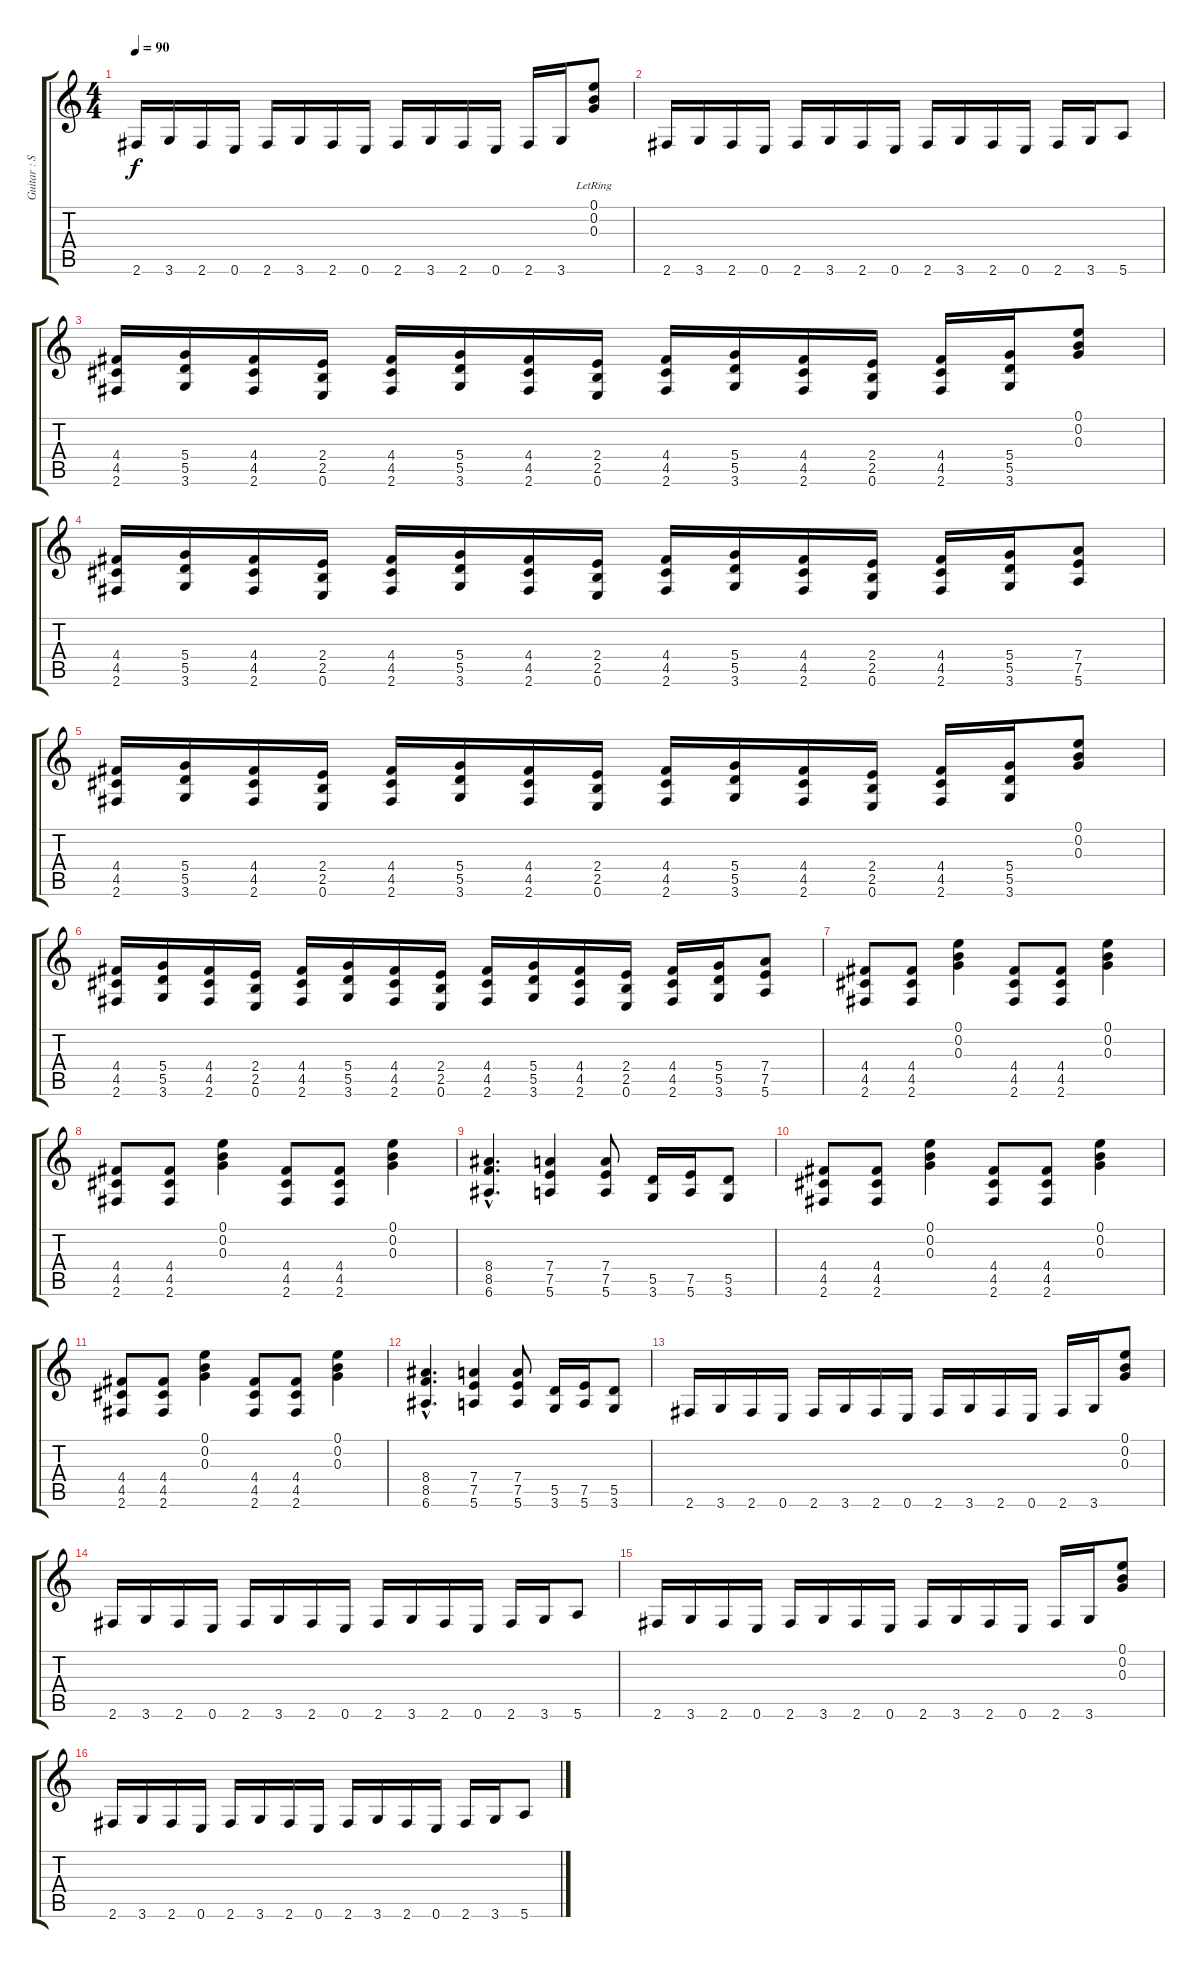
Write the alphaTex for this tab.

\track ("Guitar : Stephen Carpenter" "Guitar : S") {instrument distortionguitar}
\staff {score tabs}
\tuning (E4 B3 G3 D3 A2 E2) {hide}
\ts (4 4)
\tempo 90
\clef g2
\ks c
2.6.16{dy f instrument overdrivenguitar} 3.6.16 2.6.16 0.6.16 2.6.16 3.6.16 2.6.16 0.6.16 2.6.16 3.6.16 2.6.16 0.6.16 2.6.16 3.6.16 (0.1{lr} 0.2{lr} 0.3{lr}).8 |
2.6.16 3.6.16 2.6.16 0.6.16 2.6.16 3.6.16 2.6.16 0.6.16 2.6.16 3.6.16 2.6.16 0.6.16 2.6.16 3.6.16 5.6.8 |
(4.4 4.5 2.6).16{instrument distortionguitar} (5.4 5.5 3.6).16 (4.4 4.5 2.6).16 (2.4 2.5 0.6).16 (4.4 4.5 2.6).16 (5.4 5.5 3.6).16 (4.4 4.5 2.6).16 (2.4 2.5 0.6).16 (4.4 4.5 2.6).16 (5.4 5.5 3.6).16 (4.4 4.5 2.6).16 (2.4 2.5 0.6).16 (4.4 4.5 2.6).16 (5.4 5.5 3.6).16 (0.1 0.2 0.3).8 |
(4.4 4.5 2.6).16 (5.4 5.5 3.6).16 (4.4 4.5 2.6).16 (2.4 2.5 0.6).16 (4.4 4.5 2.6).16 (5.4 5.5 3.6).16 (4.4 4.5 2.6).16 (2.4 2.5 0.6).16 (4.4 4.5 2.6).16 (5.4 5.5 3.6).16 (4.4 4.5 2.6).16 (2.4 2.5 0.6).16 (4.4 4.5 2.6).16 (5.4 5.5 3.6).16 (7.4 7.5 5.6).8 |
(4.4 4.5 2.6).16 (5.4 5.5 3.6).16 (4.4 4.5 2.6).16 (2.4 2.5 0.6).16 (4.4 4.5 2.6).16 (5.4 5.5 3.6).16 (4.4 4.5 2.6).16 (2.4 2.5 0.6).16 (4.4 4.5 2.6).16 (5.4 5.5 3.6).16 (4.4 4.5 2.6).16 (2.4 2.5 0.6).16 (4.4 4.5 2.6).16 (5.4 5.5 3.6).16 (0.1 0.2 0.3).8 |
(4.4 4.5 2.6).16 (5.4 5.5 3.6).16 (4.4 4.5 2.6).16 (2.4 2.5 0.6).16 (4.4 4.5 2.6).16 (5.4 5.5 3.6).16 (4.4 4.5 2.6).16 (2.4 2.5 0.6).16 (4.4 4.5 2.6).16 (5.4 5.5 3.6).16 (4.4 4.5 2.6).16 (2.4 2.5 0.6).16 (4.4 4.5 2.6).16 (5.4 5.5 3.6).16 (7.4 7.5 5.6).8 |
(4.4 4.5 2.6).8 (4.4 4.5 2.6).8 (0.1 0.2 0.3).4 (4.4 4.5 2.6).8 (4.4 4.5 2.6).8 (0.1 0.2 0.3).4 |
(4.4 4.5 2.6).8 (4.4 4.5 2.6).8 (0.1 0.2 0.3).4 (4.4 4.5 2.6).8 (4.4 4.5 2.6).8 (0.1 0.2 0.3).4 |
(8.4{hac} 8.5{hac} 6.6{hac}).4{d} (7.4 7.5 5.6).4 (7.4 7.5 5.6).8 (5.5 3.6).16 (7.5 5.6).16 (5.5 3.6).8 |
(4.4 4.5 2.6).8 (4.4 4.5 2.6).8 (0.1 0.2 0.3).4 (4.4 4.5 2.6).8 (4.4 4.5 2.6).8 (0.1 0.2 0.3).4 |
(4.4 4.5 2.6).8 (4.4 4.5 2.6).8 (0.1 0.2 0.3).4 (4.4 4.5 2.6).8 (4.4 4.5 2.6).8 (0.1 0.2 0.3).4 |
(8.4{hac} 8.5{hac} 6.6{hac}).4{d} (7.4 7.5 5.6).4 (7.4 7.5 5.6).8 (5.5 3.6).16 (7.5 5.6).16 (5.5 3.6).8 |
2.6.16{volume 13 instrument overdrivenguitar} 3.6.16 2.6.16 0.6.16 2.6.16 3.6.16 2.6.16 0.6.16 2.6.16 3.6.16 2.6.16 0.6.16 2.6.16 3.6.16 (0.1 0.2 0.3).8 |
2.6.16 3.6.16 2.6.16 0.6.16 2.6.16 3.6.16 2.6.16 0.6.16 2.6.16 3.6.16 2.6.16 0.6.16 2.6.16 3.6.16 5.6.8 |
2.6.16{volume 13 instrument overdrivenguitar} 3.6.16 2.6.16 0.6.16 2.6.16 3.6.16 2.6.16 0.6.16 2.6.16 3.6.16 2.6.16 0.6.16 2.6.16 3.6.16 (0.1 0.2 0.3).8 |
2.6.16 3.6.16 2.6.16 0.6.16 2.6.16 3.6.16 2.6.16 0.6.16 2.6.16 3.6.16 2.6.16 0.6.16 2.6.16 3.6.16 5.6.8
